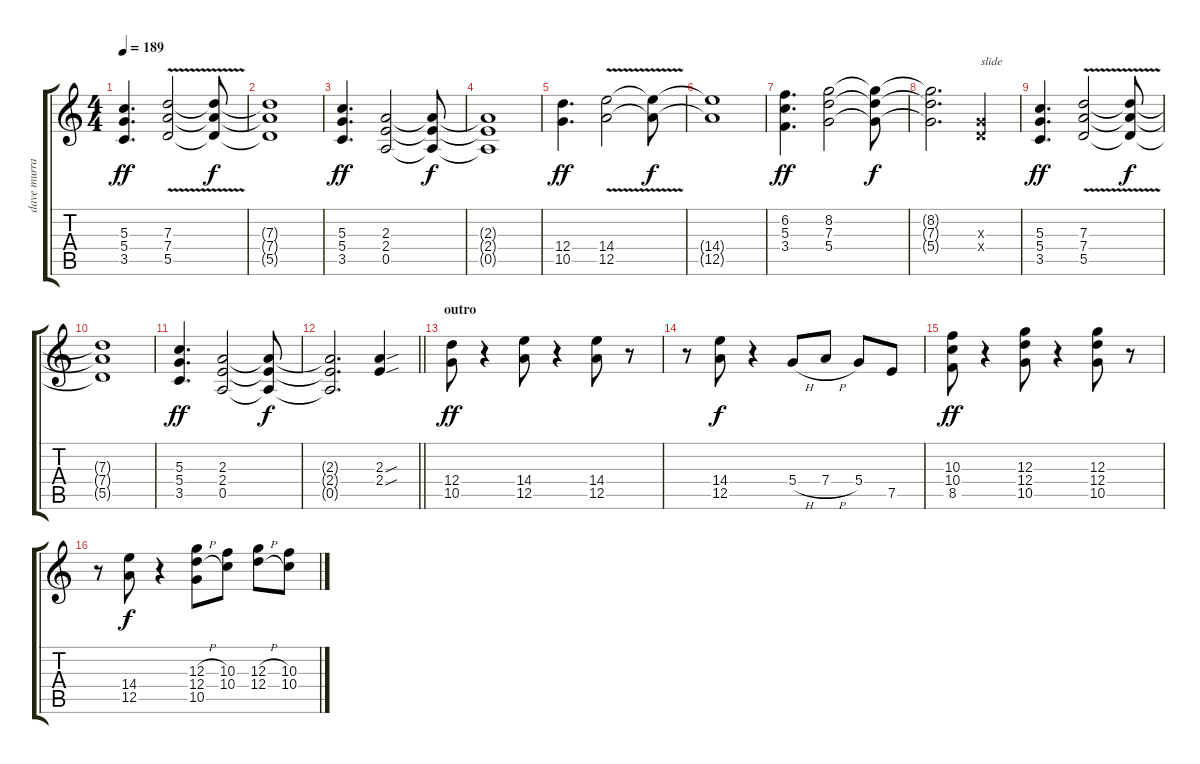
\track ("dave murray" "dave murra") {instrument overdrivenguitar}
\staff {score tabs}
\tuning (E4 B3 G3 D3 A2 E2) {hide}
\ts (4 4)
\tempo 189
\clef g2
\ks c
(5.3 5.4 3.5).4{d dy ff} (7.3 7.4 5.5{v}).2 (7.3{t} 7.4{t} 5.5{t}).8{dy f} |
(7.3{t} 7.4{t} 5.5{t}).1 |
(5.3 5.4 3.5).4{d dy ff} (2.3 2.4 0.5).2 (2.3{t} 2.4{t} 0.5{t}).8{dy f} |
(2.3{t} 2.4{t} 0.5{t}).1 |
(12.4 10.5).4{d dy ff} (14.4 12.5{v}).2 (14.4{t} 12.5{t}).8{dy f} |
(14.4{t} 12.5{t}).1 |
(6.2 5.3 3.4).4{d dy ff} (8.2 7.3 5.4).2 (8.2{t} 7.3{t} 5.4{t}).8{dy f} |
(8.2{t} 7.3{t} 5.4{t}).2{d} (0.3{x} 0.4{x}).4{txt "slide"} |
(5.3 5.4 3.5).4{d dy ff} (7.3 7.4 5.5{v}).2 (7.3{t} 7.4{t} 5.5{t}).8{dy f} |
(7.3{t} 7.4{t} 5.5{t}).1 |
(5.3 5.4 3.5).4{d dy ff} (2.3 2.4 0.5).2 (2.3{t} 2.4{t} 0.5{t}).8{dy f} |
\barLineRight lightlight
(2.3{t} 2.4{t} 0.5{t}).2{d} (2.3{sou} 2.4{sou}).4 |
\section ("" "outro")
(12.4 10.5).8{dy ff} r.4 (14.4 12.5).8 r.4 (14.4 12.5).8 r.8 |
r.8 (14.4 12.5).8{dy f} r.4 5.4{h}.8 7.4{h}.8 5.4.8 7.5.8 |
(10.3 10.4 8.5).8{dy ff} r.4 (12.3 12.4 10.5).8 r.4 (12.3 12.4 10.5).8 r.8 |
r.8 (14.4 12.5).8{dy f} r.4 (12.3{h} 12.4{h} 10.5).8 (10.3 10.4).8 (12.3{h} 12.4{h}).8 (10.3 10.4).8
